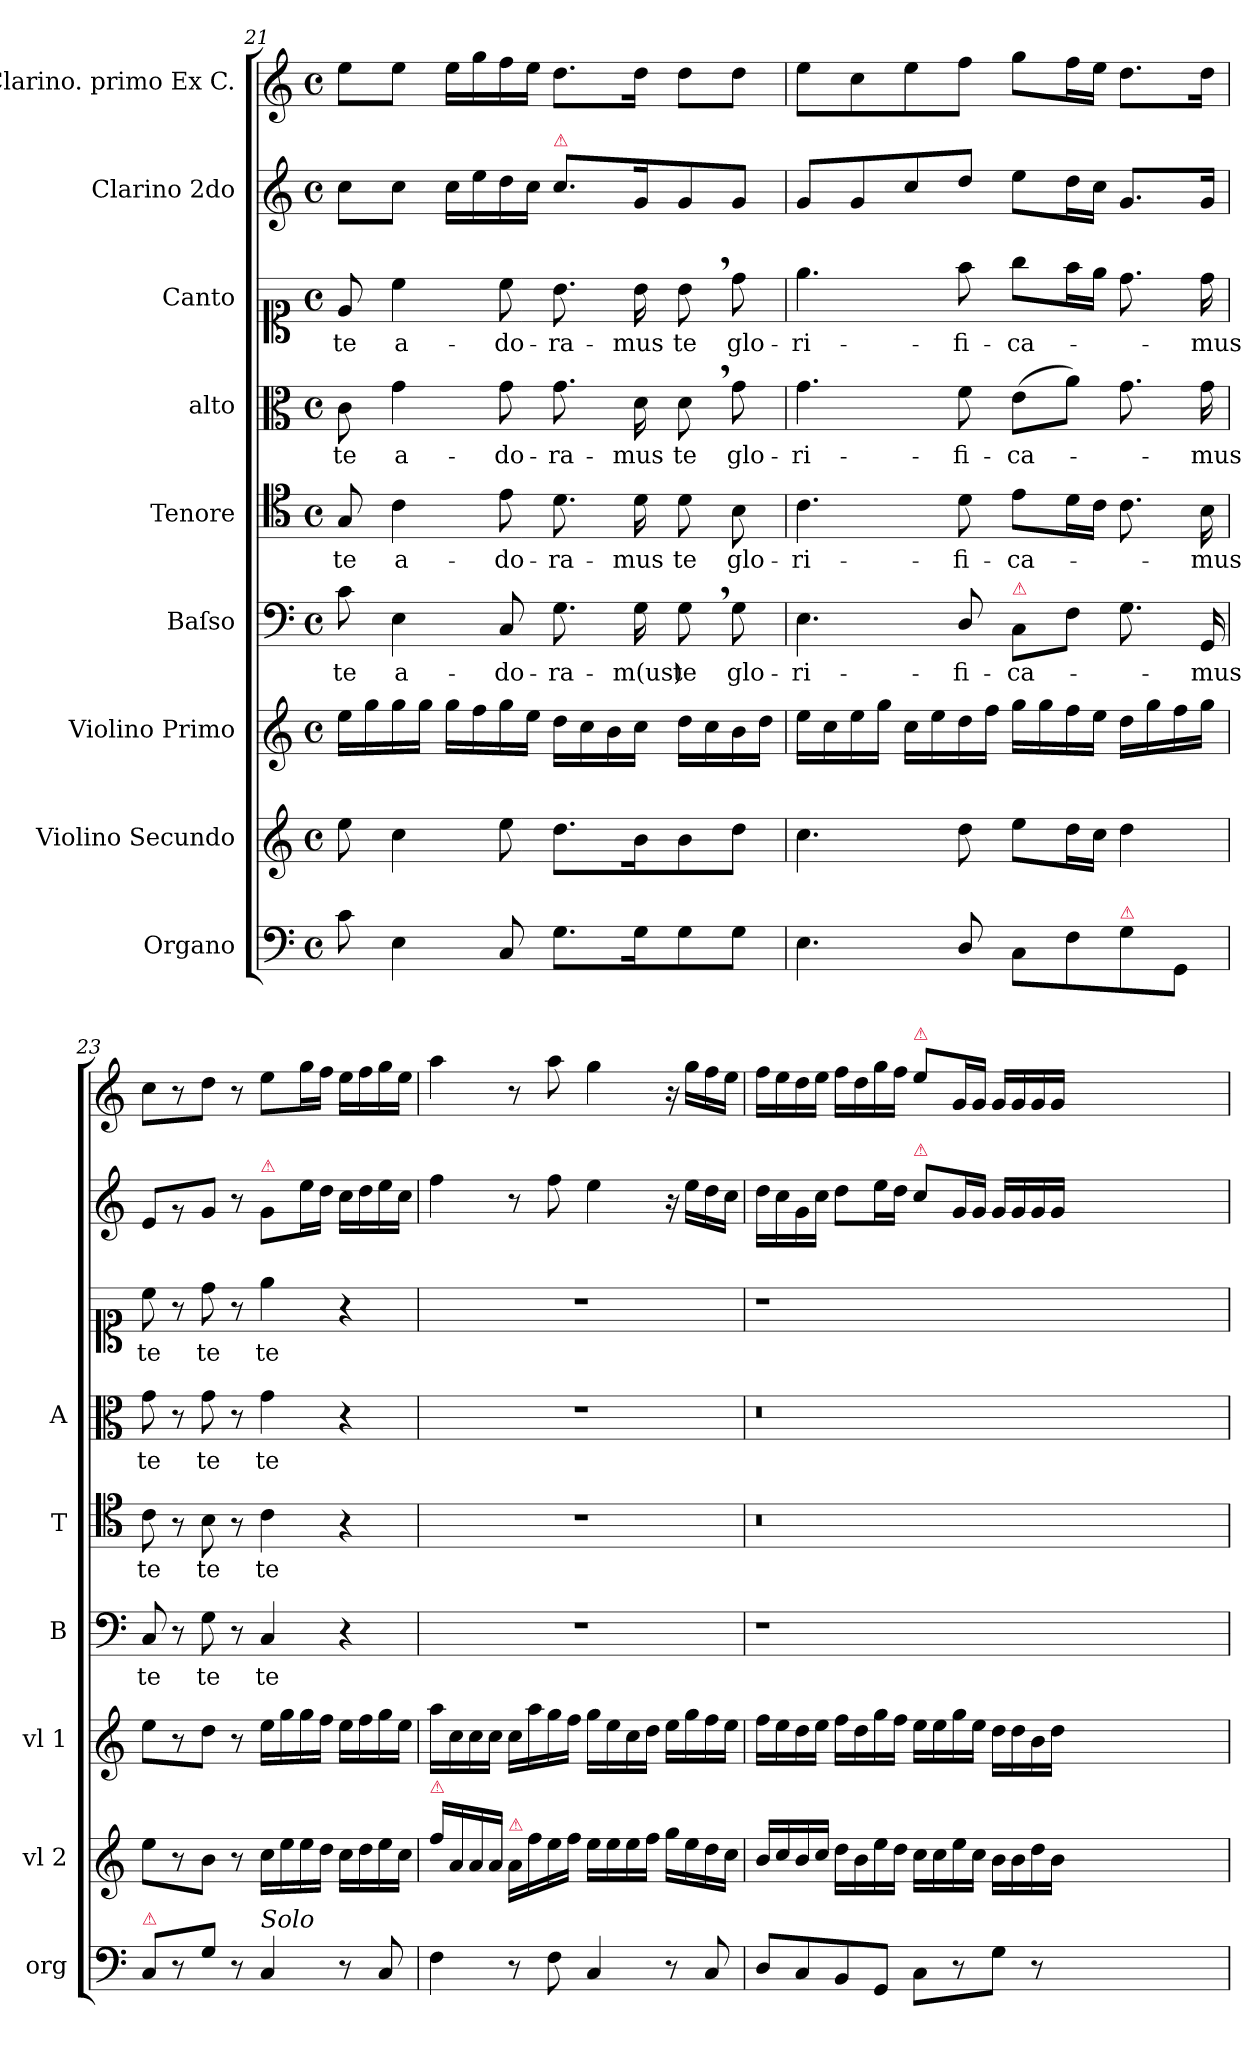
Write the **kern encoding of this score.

**kern	**kern	**kern	**kern	**text	**kern	**text	**kern	**text	**kern	**text	**kern	**kern
*part9	*part8	*part7	*part6	*part6	*part5	*part5	*part4	*part4	*part3	*part3	*part2	*part1
*staff9	*staff8	*staff7	*staff6	*staff6	*staff5	*staff5	*staff4	*staff4	*staff3	*staff3	*staff2	*staff1
*I"Organo	*I"Violino Secundo	*I"Violino Primo	*I"Baſso	*	*I"Tenore	*	*I"alto	*	*I"Canto	*	*I"Clarino 2do	*I"Clarino. primo Ex C.
*I'org	*I'vl 2	*I'vl 1	*I'B	*	*I'T	*	*I'A	*	*	*	*	*
*clefF4	*clefG2	*clefG2	*clefF4	*	*clefC4	*	*clefC3	*	*clefC1	*	*clefG2	*clefG2
*k[]	*k[]	*k[]	*k[]	*	*k[]	*	*k[]	*	*k[]	*	*k[]	*k[]
*M4/4	*M4/4	*M4/4	*M4/4	*	*M4/4	*	*M4/4	*	*M4/4	*	*M4/4	*M4/4
*met(c)	*met(c)	*met(c)	*met(c)	*	*met(c)	*	*met(c)	*	*met(c)	*	*met(c)	*met(c)
=21	=21	=21	=21	=21	=21	=21	=21	=21	=21	=21	=21	=21
8c\	8ee\	16ee\LL	8c\	te	8G/	te	8c\	te	8e/	te	8cc\L	8ee\L
.	.	16gg\	.	.	.	.	.	.	.	.	.	.
4E\	4cc\	16gg\	4E\	a-	4c\	a-	4g\	a-	4cc\	a-	8cc\J	8ee\J
.	.	16gg\JJ	.	.	.	.	.	.	.	.	.	.
.	.	16gg\LL	.	.	.	.	.	.	.	.	16cc\LL	16ee\LL
.	.	16ff\	.	.	.	.	.	.	.	.	16ee\	16gg\
8C/	8ee\	16gg\	8C/	-do-	8e\	-do-	8g\	-do-	8cc\	-do-	16dd\	16ff\
.	.	16ee\JJ	.	.	.	.	.	.	.	.	16cc\JJ	16ee\JJ
!	!	!	!	!	!	!	!	!	!	!	!LO:TX:a:color=crimson:t=⚠	!
8.G\L	8.dd\L	16dd\LL	8.G\	-ra-	8.d\	-ra-	8.g\	-ra-	8.b\	-ra-	8.cc\L	8.dd\L
.	.	16cc\	.	.	.	.	.	.	.	.	.	.
.	.	16b\	.	.	.	.	.	.	.	.	.	.
16G\K	16b\K	16cc\JJ	16G\	-m(us)	16d\	-mus	16d\	-mus	16b\	-mus	16g/K	16dd\Jk
8G\	8b\	16dd\LL	8G,\	te	8d\	te	8d,\	te	8b,\	te	8g/	8dd\L
.	.	16cc\	.	.	.	.	.	.	.	.	.	.
8G\J	8dd\J	16b\	8G\	glo-	8B\	glo-	8g\	glo-	8dd\	glo-	8g/J	8dd\J
.	.	16dd\JJ	.	.	.	.	.	.	.	.	.	.
=22	=22	=22	=22	=22	=22	=22	=22	=22	=22	=22	=22	=22
4.E\	4.cc\	16ee\LL	4.E\	-ri-	4.c\	-ri-	4.g\	-ri-	4.ee\	-ri-	8g/L	8ee\L
.	.	16cc\	.	.	.	.	.	.	.	.	.	.
.	.	16ee\	.	.	.	.	.	.	.	.	8g/	8cc\
.	.	16gg\JJ	.	.	.	.	.	.	.	.	.	.
.	.	16cc\LL	.	.	.	.	.	.	.	.	8cc/	8ee\
.	.	16ee\	.	.	.	.	.	.	.	.	.	.
8D/	8dd\	16dd\	8D/	-fi-	8d\	-fi-	8f\	-fi-	8ff\	-fi-	8dd/J	8ff\J
.	.	16ff\JJ	.	.	.	.	.	.	.	.	.	.
!	!	!	!LO:TX:a:color=crimson:t=⚠	!	!	!	!	!	!	!	!	!
8C\L	8ee\L	16gg\LL	8C\L	-ca-	8e\L	-ca-	(8e\L	-ca-	8gg\L	-ca-	8ee\L	8gg\L
.	.	16gg\	.	.	.	.	.	.	.	.	.	.
8F\	16dd\L	16ff\	8F\J	.	16d\L	.	8a\J)	.	16ff\L	.	16dd\L	16ff\L
.	16cc\JJ	16ee\JJ	.	.	16c\JJ	.	.	.	16ee\JJ	.	16cc\JJ	16ee\JJ
!LO:TX:a:color=crimson:t=⚠	!	!	!	!	!	!	!	!	!	!	!	!
8G\	4dd\	16dd\LL	8.G\	.	8.c\	.	8.g\	.	8.dd\	.	8.g/L	8.dd\L
.	.	16gg\	.	.	.	.	.	.	.	.	.	.
8GG/J	.	16ff\	.	.	.	.	.	.	.	.	.	.
.	.	16gg\JJ	16GG/	-mus	16B\	-mus	16g\	-mus	16dd\	-mus	16g/Jk	16dd\Jk
=23	=23	=23	=23	=23	=23	=23	=23	=23	=23	=23	=23	=23
!LO:TX:a:color=crimson:t=⚠	!	!	!	!	!	!	!	!	!	!	!	!
8C/L	8ee\L	8ee\L	8C/	te	8c\	te	8g\	-te	8cc\	-te	8e/L	8cc\L
8r	8r	8r	8r	.	8r	.	8r	.	8r	.	8r	8r
8G\J	8b\J	8dd\J	8G\	te	8B\	te	8g\	te	8dd\	te	8g/J	8dd\J
8r	8r	8r	8r	.	8r	.	8r	.	8r	.	8r	8r
!	!	!	!	!	!	!	!	!	!	!	!LO:TX:a:color=crimson:t=⚠	!
!LO:TX:a:i:t=Solo	!	!	!	!	!	!	!	!	!	!	!	!
4C/	16cc\LL	16ee\LL	4C/	te	4c\	te	4g\	te	4ee\	te	8g/L	8ee\L
.	16ee\	16gg\	.	.	.	.	.	.	.	.	.	.
.	16ee\	16gg\	.	.	.	.	.	.	.	.	16ee\L	16gg\L
.	16dd\JJ	16ff\JJ	.	.	.	.	.	.	.	.	16dd\JJ	16ff\JJ
8r	16cc\LL	16ee\LL	4r	.	4r	.	4r	.	4r	.	16cc\LL	16ee\LL
.	16dd\	16ff\	.	.	.	.	.	.	.	.	16dd\	16ff\
8C/	16ee\	16gg\	.	.	.	.	.	.	.	.	16ee\	16gg\
.	16cc\JJ	16ee\JJ	.	.	.	.	.	.	.	.	16cc\JJ	16ee\JJ
=24	=24	=24	=24	=24	=24	=24	=24	=24	=24	=24	=24	=24
!	!LO:TX:a:color=crimson:t=⚠	!	!	!	!	!	!	!	!	!	!	!
4F\	16ff\LL	16aa\LL	1r	.	1r	.	1r	.	1r	.	4ff\	4aa\
.	16a/	16cc\	.	.	.	.	.	.	.	.	.	.
.	16a/	16cc\	.	.	.	.	.	.	.	.	.	.
.	16a/JJ	16cc\JJ	.	.	.	.	.	.	.	.	.	.
!	!LO:TX:a:color=crimson:t=⚠	!	!	!	!	!	!	!	!	!	!	!
8r	16a/LL	16cc\LL	.	.	.	.	.	.	.	.	8r	8r
.	16ff\	16aa\	.	.	.	.	.	.	.	.	.	.
8F\	16ee\	16gg\	.	.	.	.	.	.	.	.	8ff\	8aa\
.	16ff\JJ	16ff\JJ	.	.	.	.	.	.	.	.	.	.
4C/	16ee\LL	16gg\LL	.	.	.	.	.	.	.	.	4ee\	4gg\
.	16ee\	16ee\	.	.	.	.	.	.	.	.	.	.
.	16ee\	16cc\	.	.	.	.	.	.	.	.	.	.
.	16ff\JJ	16dd\JJ	.	.	.	.	.	.	.	.	.	.
8r	16gg\LL	16ee\LL	.	.	.	.	.	.	.	.	16r	16r
.	16ee\	16gg\	.	.	.	.	.	.	.	.	16ee\LL	16gg\LL
8C/	16dd\	16ff\	.	.	.	.	.	.	.	.	16dd\	16ff\
.	16cc\JJ	16ee\JJ	.	.	.	.	.	.	.	.	16cc\JJ	16ee\JJ
=25	=25	=25	=25	=25	=25	=25	=25	=25	=25	=25	=25	=25
8D/L	16b/LL	16ff\LL	1r	.	0.r	.	0.r	.	1r	.	16dd\LL	16ff\LL
.	16cc/	16ee\	.	.	.	.	.	.	.	.	16cc\	16ee\
8C/	16b/	16dd\	.	.	.	.	.	.	.	.	16g\	16dd\
.	16cc/JJ	16ee\JJ	.	.	.	.	.	.	.	.	16cc\JJ	16ee\JJ
8BB/	16dd\LL	16ff\LL	.	.	.	.	.	.	.	.	8dd\L	16ff\LL
.	16b\	16dd\	.	.	.	.	.	.	.	.	.	16dd\
8GG/J	16ee\	16gg\	.	.	.	.	.	.	.	.	16ee\L	16gg\
.	16dd\JJ	16ff\JJ	.	.	.	.	.	.	.	.	16dd\JJ	16ff\JJ
!	!	!	!	!	!	!	!	!	!	!	!	!LO:TX:a:color=crimson:t=⚠
!	!	!	!	!	!	!	!	!	!	!	!LO:TX:a:color=crimson:t=⚠	!
8C\L	16cc\LL	16ee\LL	.	.	.	.	.	.	.	.	8cc\L	8ee\L
.	16cc\	16ee\	.	.	.	.	.	.	.	.	.	.
8r	16ee\	16gg\	.	.	.	.	.	.	.	.	16g/L	16g/L
.	16cc\JJ	16ee\JJ	.	.	.	.	.	.	.	.	16g/JJ	16g/JJ
8G\J	16b\LL	16dd\LL	.	.	.	.	.	.	.	.	16g/LL	16g/LL
.	16b\	16dd\	.	.	.	.	.	.	.	.	16g/	16g/
8r	16dd\	16b\	.	.	.	.	.	.	.	.	16g/	16g/
.	16b\JJ	16dd\JJ	.	.	.	.	.	.	.	.	16g/JJ	16g/JJ
0ryy	0ryy	0ryy	0ryy	.	.	.	.	.	0ryy	.	0ryy	0ryy
=	=	=	=	=	=	=	=	=	=	=	=	=
*-	*-	*-	*-	*-	*-	*-	*-	*-	*-	*-	*-	*-
